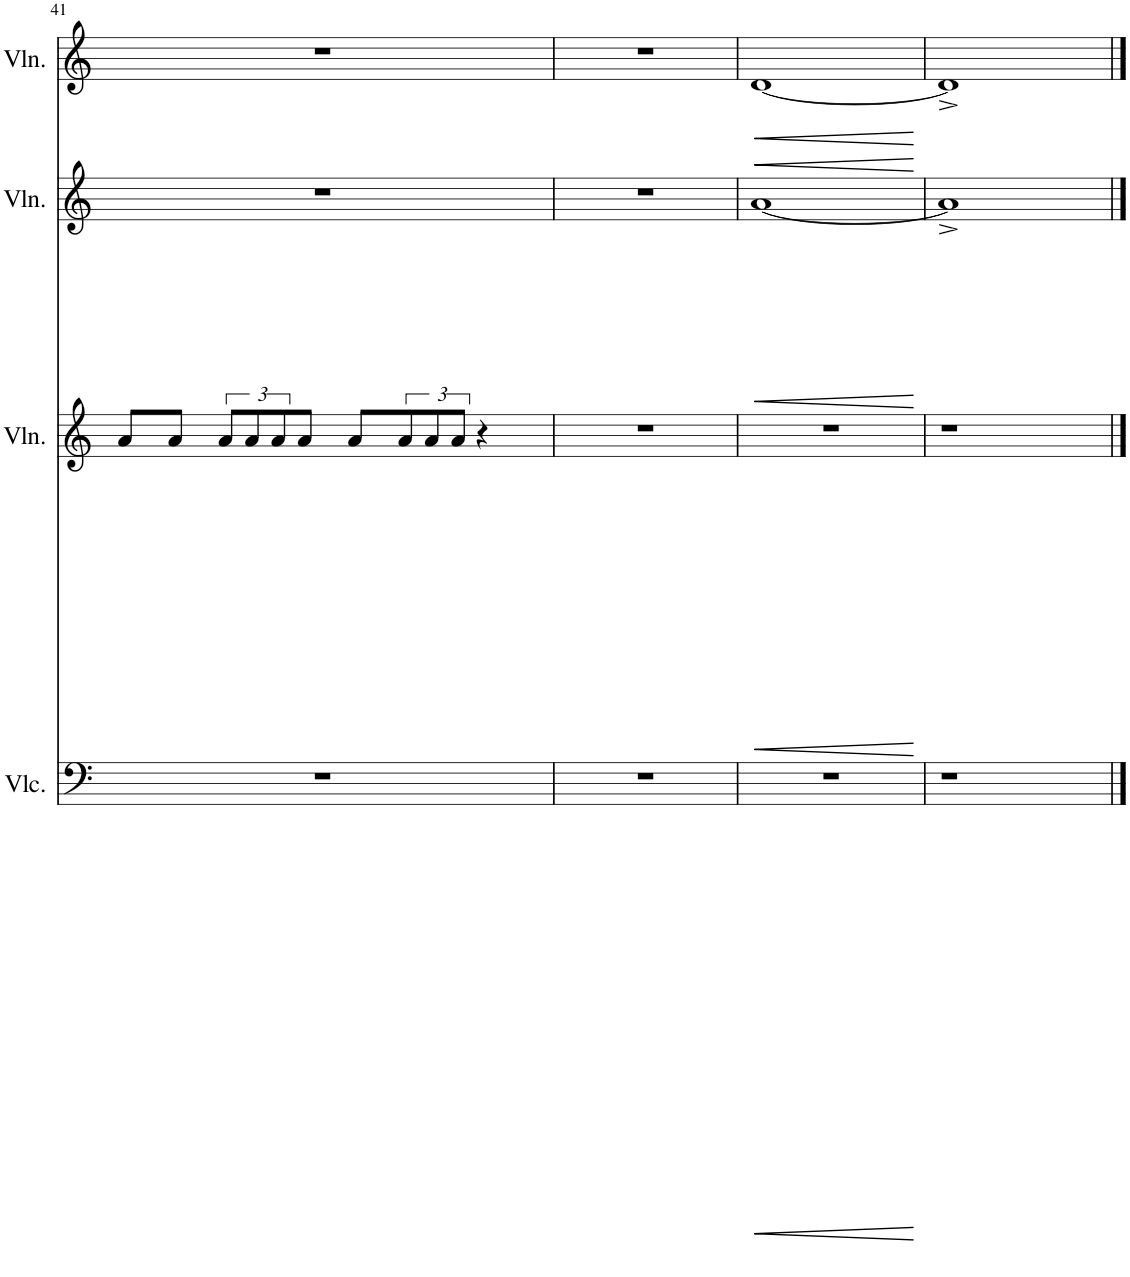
**kern	**dynam	**kern	**dynam	**kern	**dynam	**kern	**dynam
*part4	*part4	*part3	*part3	*part2	*part2	*part1	*part1
*staff4	*staff4	*staff3	*staff3	*staff2	*staff2	*staff1	*staff1
*I"Violoncello	*	*I"Violin	*	*I"Violin	*	*I"Violin	*
*I'Vlc.	*	*I'Vln.	*	*I'Vln.	*	*I'Vln.	*
!!LO:PB:g=z
*clefF4	*	*clefG2	*	*clefG2	*	*clefG2	*
*k[]	*	*k[]	*	*k[]	*	*k[]	*
*M4/4	*	*M4/4	*	*M4/4	*	*M4/4	*
=41	=41	=41	=41	=41	=41	=41	=41
1r	.	8a/L	.	1r	.	1r	.
.	.	8a/J	.	.	.	.	.
.	.	24a/L	.	.	.	.	.
.	.	24a/	.	.	.	.	.
.	.	24a/	.	.	.	.	.
.	.	8a/J	.	.	.	.	.
.	.	8a/L	.	.	.	.	.
.	.	24a/	.	.	.	.	.
.	.	24a/	.	.	.	.	.
.	.	24a/J	.	.	.	.	.
.	.	4r	.	.	.	.	.
=42	=42	=42	=42	=42	=42	=42	=42
1r	.	1r	.	1r	.	1r	.
=43	=43	=43	=43	=43	=43	=43	=43
!	!LO:HP:b	!	!LO:HP:b	!	!LO:HP:b	!	!LO:HP:b
!	!	!	!	!	!	!	!LO:HP:n=1:b
1r	<	1r	<	[1a	<	[1d	< <
.	[	.	[	.	[	.	[
=44	=44	=44	=44	=44	=44	=44	=44
1r	.	1r	.	1a^]	.	1d^]	.
.	.	.	.	.	.	.	[
==	==	==	==	==	==	==	==
*-	*-	*-	*-	*-	*-	*-	*-
